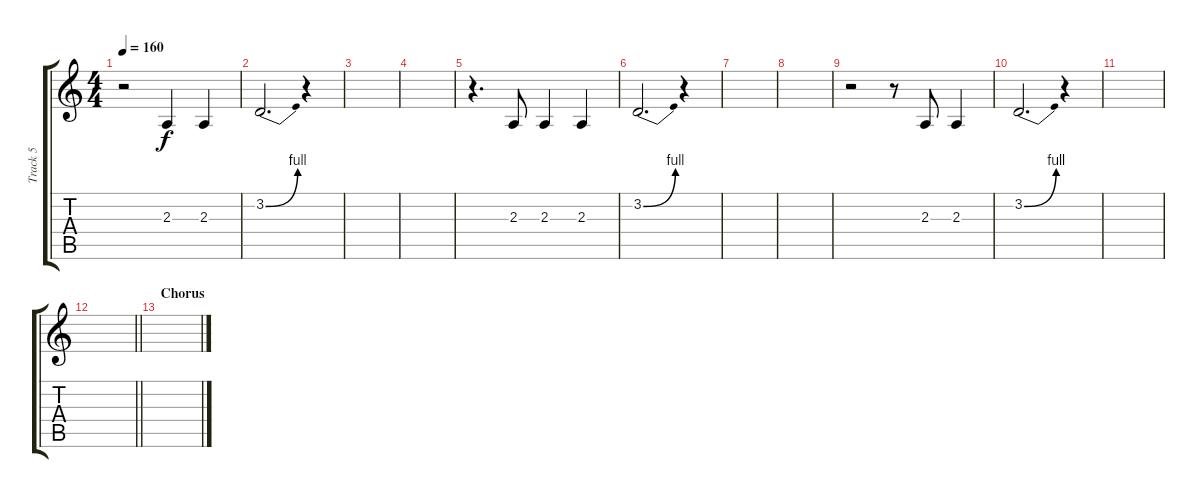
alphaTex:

\track ("Track 5" "Track 5") {instrument tenorsax}
\staff {score tabs}
\tuning (E4 B3 G3 D3 A2 E2) {hide}
\ts (4 4)
\tempo 160
\clef g2
\ks c
r.2{dy f} 2.3.4 2.3.4 |
3.2{be (bend 0 0 60 4)}.2{d} r.4 |
|
|
r.4{d} 2.3.8 2.3.4 2.3.4 |
3.2{be (bend 0 0 60 4)}.2{d} r.4 |
|
|
r.2 r.8 2.3.8 2.3.4 |
3.2{be (bend 0 0 60 4)}.2{d} r.4 |
|
\barLineRight lightlight
|
\section ("" "Chorus")
